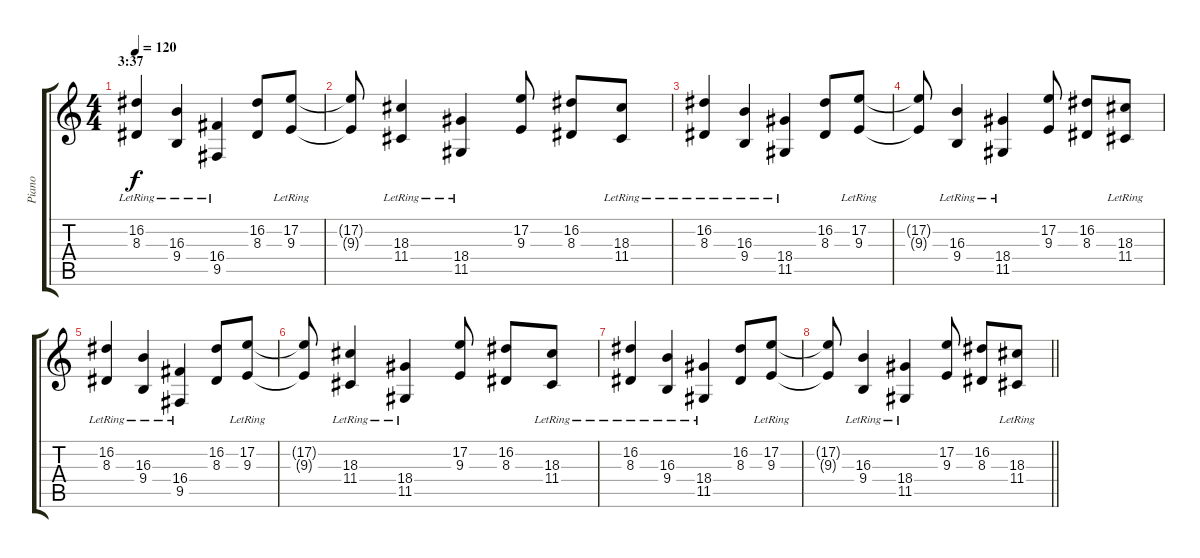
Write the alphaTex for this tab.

\track ("Piano " "Piano ") {instrument electricgrandpiano}
\staff {score tabs}
\tuning (E4 B3 G3 D3 A2 E2) {hide}
\ts (4 4)
\section ("" "3:37")
\tempo 120
\clef g2
\ks c
(16.2{lr} 8.3{lr}).4{dy f} (16.3{lr} 9.4{lr}).4 (16.4{lr} 9.5{lr}).4 (16.2 8.3).8 (17.2{lr} 9.3{lr}).8 |
(17.2{t} 9.3{t}).8 (18.3{lr} 11.4{lr}).4 (18.4{lr} 11.5{lr}).4 (17.2 9.3).8 (16.2 8.3).8 (18.3{lr} 11.4{lr}).8 |
(16.2{lr} 8.3{lr}).4 (16.3{lr} 9.4{lr}).4 (18.4{lr} 11.5{lr}).4 (16.2 8.3).8 (17.2{lr} 9.3{lr}).8 |
(17.2{t} 9.3{t}).8 (16.3{lr} 9.4{lr}).4 (18.4{lr} 11.5{lr}).4 (17.2 9.3).8 (16.2 8.3).8 (18.3{lr} 11.4{lr}).8 |
(16.2{lr} 8.3{lr}).4 (16.3{lr} 9.4{lr}).4 (16.4{lr} 9.5{lr}).4 (16.2 8.3).8 (17.2{lr} 9.3{lr}).8 |
(17.2{t} 9.3{t}).8 (18.3{lr} 11.4{lr}).4 (18.4{lr} 11.5{lr}).4 (17.2 9.3).8 (16.2 8.3).8 (18.3{lr} 11.4{lr}).8 |
(16.2{lr} 8.3{lr}).4 (16.3{lr} 9.4{lr}).4 (18.4{lr} 11.5{lr}).4 (16.2 8.3).8 (17.2{lr} 9.3{lr}).8 |
\barLineRight lightlight
(17.2{t} 9.3{t}).8 (16.3{lr} 9.4{lr}).4 (18.4{lr} 11.5{lr}).4 (17.2 9.3).8 (16.2 8.3).8 (18.3{lr} 11.4{lr}).8
